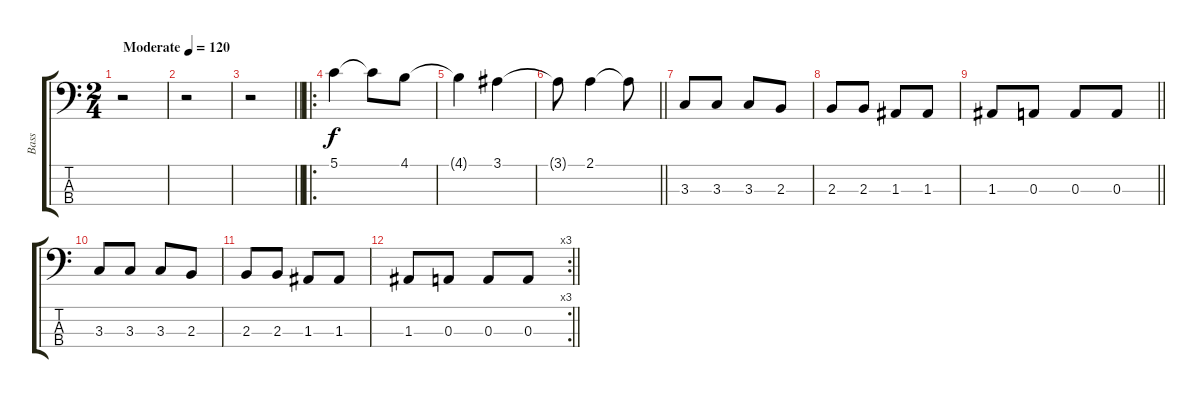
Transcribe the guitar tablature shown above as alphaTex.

\track ("Bass" "Bass") {instrument electricbassfinger}
\staff {score tabs}
\tuning (G2 D2 A1 E1) {hide}
\ts (2 4)
\tempo (120 "Moderate")
\clef f4
\ks c
r.2{dy f instrument electricbassfinger} |
r.2 |
\barLineRight lightlight
r.2 |
\ro
5.1.4 5.1{t}.8 4.1.8 |
4.1{t}.4 3.1.4 |
\barLineRight lightlight
3.1{t}.8 2.1.4 2.1{t}.8 |
3.3.8 3.3.8 3.3.8 2.3.8 |
2.3.8 2.3.8 1.3.8 1.3.8 |
\barLineRight lightlight
1.3.8 0.3.8 0.3.8 0.3.8 |
3.3.8 3.3.8 3.3.8 2.3.8 |
2.3.8 2.3.8 1.3.8 1.3.8 |
\rc 3
\barLineRight lightlight
1.3.8 0.3.8 0.3.8 0.3.8
